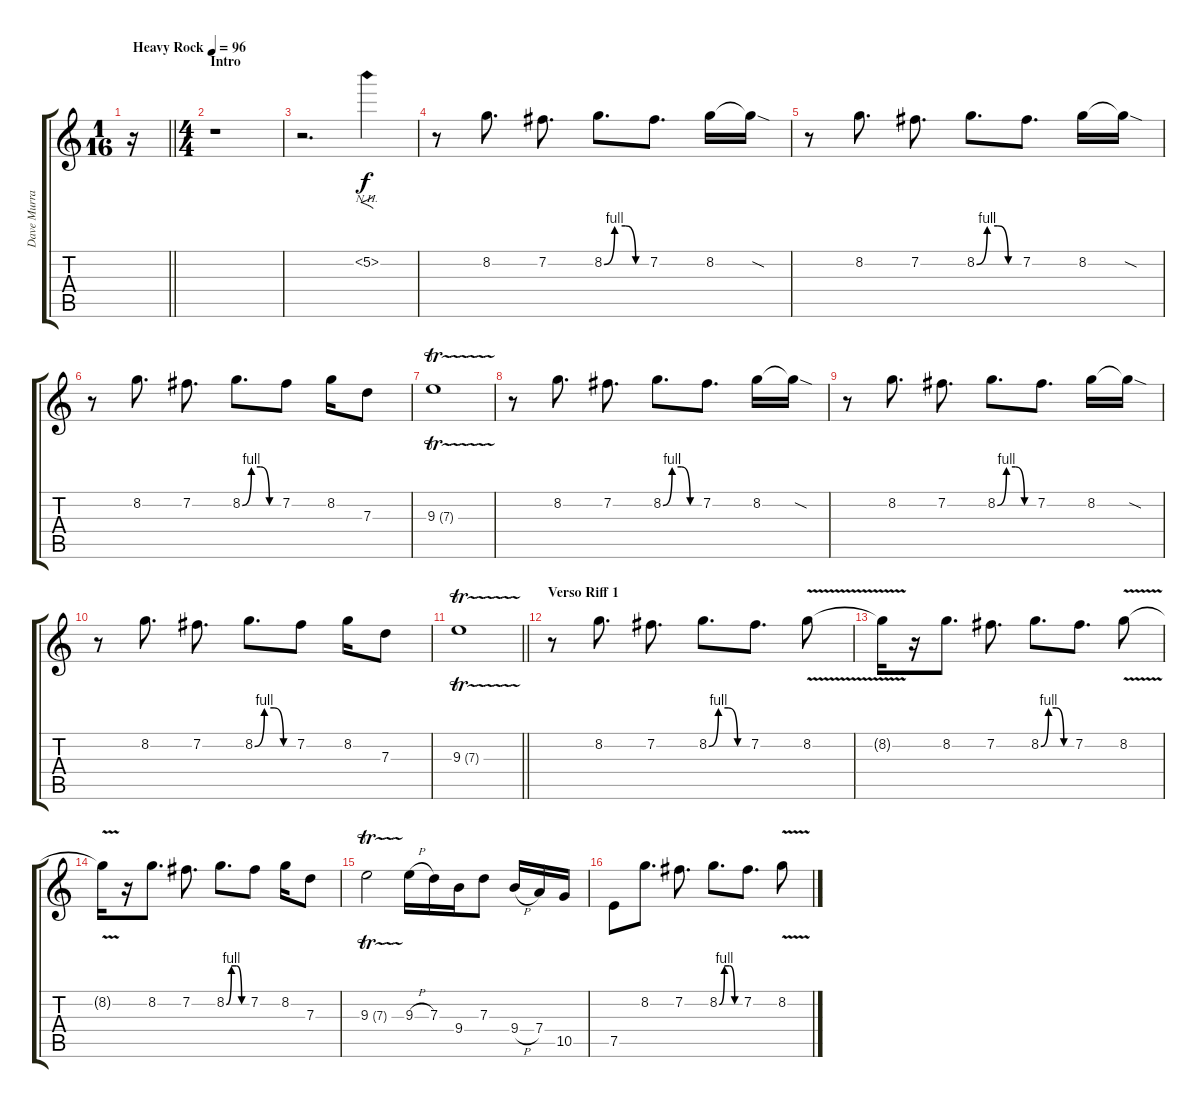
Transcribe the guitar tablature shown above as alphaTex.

\track ("Dave Murray" "Dave Murra") {instrument distortionguitar}
\staff {score tabs}
\tuning (E4 B3 G3 D3 A2 E2) {hide}
\ts (1 16)
\tempo (96 "Heavy Rock")
\clef g2
\barLineRight lightlight
\ks c
r.16{dy f instrument distortionguitar} |
\ts (4 4)
\section ("" "Intro")
r.1 |
r.2{d} 5.2{nh}.4{f} |
r.8{volume 12} 8.2.8{d} 7.2.8{d} 8.2{be (custom 0 0 15 4 30 4 45 0 60 0)}.8{d} 7.2.8{d} 8.2.16 8.2{sod t}.16 |
r.8 8.2.8{d} 7.2.8{d} 8.2{be (custom 0 0 15 4 30 4 45 0 60 0)}.8{d} 7.2.8{d} 8.2.16 8.2{sod t}.16 |
r.8 8.2.8{d} 7.2.8{d} 8.2{be (custom 0 0 15 4 30 4 45 0 60 0)}.8{d} 7.2.8 8.2.16 7.3.8 |
9.3{tr (7 32)}.1 |
r.8 8.2.8{d} 7.2.8{d} 8.2{be (custom 0 0 15 4 30 4 45 0 60 0)}.8{d} 7.2.8{d} 8.2.16 8.2{sod t}.16 |
r.8 8.2.8{d} 7.2.8{d} 8.2{be (custom 0 0 15 4 30 4 45 0 60 0)}.8{d} 7.2.8{d} 8.2.16 8.2{sod t}.16 |
r.8 8.2.8{d} 7.2.8{d} 8.2{be (custom 0 0 15 4 30 4 45 0 60 0)}.8{d} 7.2.8 8.2.16 7.3.8 |
\barLineRight lightlight
9.3{tr (7 32)}.1 |
\section ("" "Verso Riff 1")
r.8 8.2.8{d} 7.2.8{d} 8.2{be (custom 0 0 15 4 30 4 45 0 60 0)}.8{d} 7.2.8{d} 8.2{v}.8 |
8.2{t}.16 r.16 8.2.8{d} 7.2.8{d} 8.2{be (custom 0 0 15 4 30 4 45 0 60 0)}.8{d} 7.2.8{d} 8.2{v}.8 |
8.2{t}.16 r.16 8.2.8{d} 7.2.8{d} 8.2{be (custom 0 0 15 4 30 4 45 0 60 0)}.8{d} 7.2.8 8.2.16 7.3.8 |
9.3{tr (7 32)}.2 9.3{h}.16 7.3.16 9.4.16 7.3.8 9.4{h}.16 7.4.16 10.5.16 |
7.5.8 8.2.8{d} 7.2.8{d} 8.2{be (custom 0 0 15 4 30 4 45 0 60 0)}.8{d} 7.2.8{d} 8.2{v}.8
